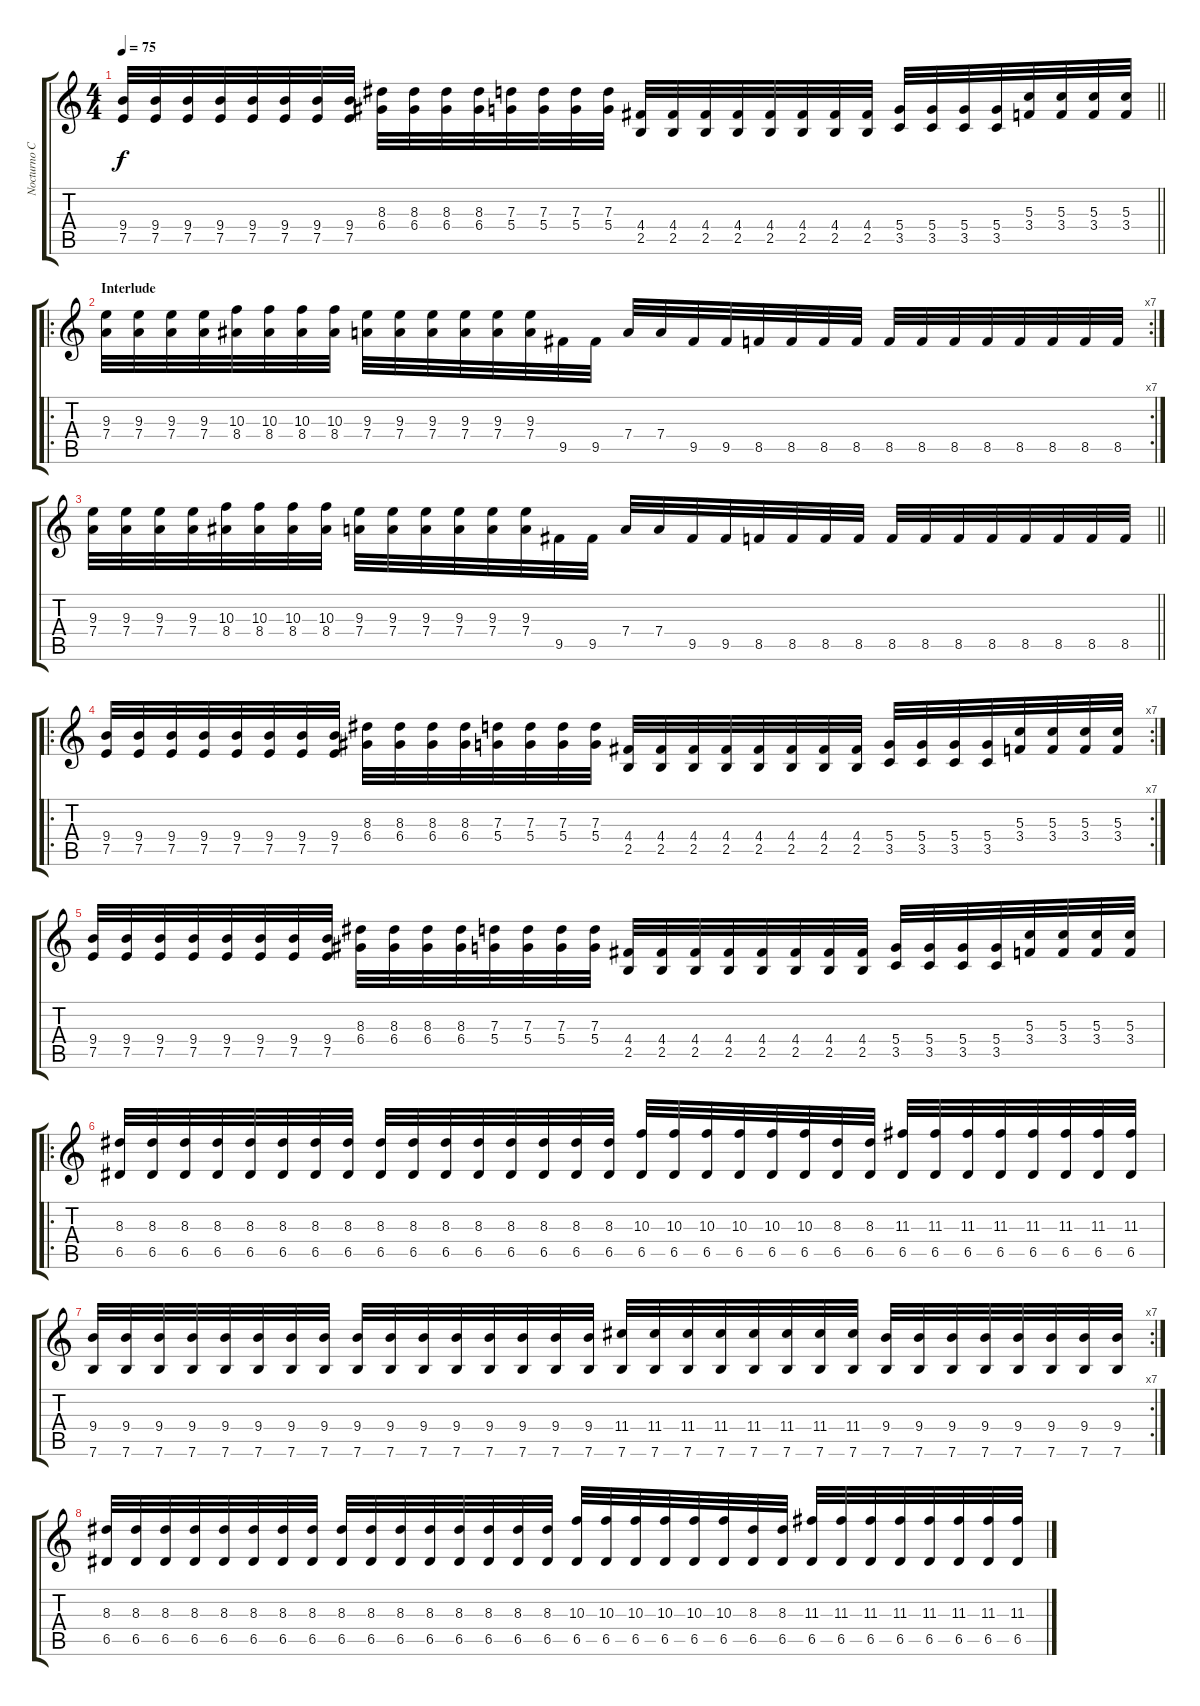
\track ("Nocturno Culto(Guitar)" "Nocturno C") {instrument distortionguitar}
\staff {score tabs}
\tuning (E4 B3 G3 D3 A2 E2) {hide}
\ts (4 4)
\tempo 75
\clef g2
\barLineRight lightlight
\ks c
(9.4 7.5).32{dy f} (9.4 7.5).32 (9.4 7.5).32 (9.4 7.5).32 (9.4 7.5).32 (9.4 7.5).32 (9.4 7.5).32 (9.4 7.5).32 (8.3 6.4).32 (8.3 6.4).32 (8.3 6.4).32 (8.3 6.4).32 (7.3 5.4).32 (7.3 5.4).32 (7.3 5.4).32 (7.3 5.4).32 (4.4 2.5).32 (4.4 2.5).32 (4.4 2.5).32 (4.4 2.5).32 (4.4 2.5).32 (4.4 2.5).32 (4.4 2.5).32 (4.4 2.5).32 (5.4 3.5).32 (5.4 3.5).32 (5.4 3.5).32 (5.4 3.5).32 (5.3 3.4).32 (5.3 3.4).32 (5.3 3.4).32 (5.3 3.4).32 |
\ro
\rc 7
\section ("" "Interlude")
(9.3 7.4).32 (9.3 7.4).32 (9.3 7.4).32 (9.3 7.4).32 (10.3 8.4).32 (10.3 8.4).32 (10.3 8.4).32 (10.3 8.4).32 (9.3 7.4).32 (9.3 7.4).32 (9.3 7.4).32 (9.3 7.4).32 (9.3 7.4).32 (9.3 7.4).32 9.5.32 9.5.32 7.4.32 7.4.32 9.5.32 9.5.32 8.5.32 8.5.32 8.5.32 8.5.32 8.5.32 8.5.32 8.5.32 8.5.32 8.5.32 8.5.32 8.5.32 8.5.32 |
\barLineRight lightlight
(9.3 7.4).32 (9.3 7.4).32 (9.3 7.4).32 (9.3 7.4).32 (10.3 8.4).32 (10.3 8.4).32 (10.3 8.4).32 (10.3 8.4).32 (9.3 7.4).32 (9.3 7.4).32 (9.3 7.4).32 (9.3 7.4).32 (9.3 7.4).32 (9.3 7.4).32 9.5.32 9.5.32 7.4.32 7.4.32 9.5.32 9.5.32 8.5.32 8.5.32 8.5.32 8.5.32 8.5.32 8.5.32 8.5.32 8.5.32 8.5.32 8.5.32 8.5.32 8.5.32 |
\ro
\rc 7
\section ("" "")
(9.4 7.5).32 (9.4 7.5).32 (9.4 7.5).32 (9.4 7.5).32 (9.4 7.5).32 (9.4 7.5).32 (9.4 7.5).32 (9.4 7.5).32 (8.3 6.4).32 (8.3 6.4).32 (8.3 6.4).32 (8.3 6.4).32 (7.3 5.4).32 (7.3 5.4).32 (7.3 5.4).32 (7.3 5.4).32 (4.4 2.5).32 (4.4 2.5).32 (4.4 2.5).32 (4.4 2.5).32 (4.4 2.5).32 (4.4 2.5).32 (4.4 2.5).32 (4.4 2.5).32 (5.4 3.5).32 (5.4 3.5).32 (5.4 3.5).32 (5.4 3.5).32 (5.3 3.4).32 (5.3 3.4).32 (5.3 3.4).32 (5.3 3.4).32 |
(9.4 7.5).32 (9.4 7.5).32 (9.4 7.5).32 (9.4 7.5).32 (9.4 7.5).32 (9.4 7.5).32 (9.4 7.5).32 (9.4 7.5).32 (8.3 6.4).32 (8.3 6.4).32 (8.3 6.4).32 (8.3 6.4).32 (7.3 5.4).32 (7.3 5.4).32 (7.3 5.4).32 (7.3 5.4).32 (4.4 2.5).32 (4.4 2.5).32 (4.4 2.5).32 (4.4 2.5).32 (4.4 2.5).32 (4.4 2.5).32 (4.4 2.5).32 (4.4 2.5).32 (5.4 3.5).32 (5.4 3.5).32 (5.4 3.5).32 (5.4 3.5).32 (5.3 3.4).32 (5.3 3.4).32 (5.3 3.4).32 (5.3 3.4).32 |
\ro
(8.3 6.5).32 (8.3 6.5).32 (8.3 6.5).32 (8.3 6.5).32 (8.3 6.5).32 (8.3 6.5).32 (8.3 6.5).32 (8.3 6.5).32 (8.3 6.5).32 (8.3 6.5).32 (8.3 6.5).32 (8.3 6.5).32 (8.3 6.5).32 (8.3 6.5).32 (8.3 6.5).32 (8.3 6.5).32 (10.3 6.5).32 (10.3 6.5).32 (10.3 6.5).32 (10.3 6.5).32 (10.3 6.5).32 (10.3 6.5).32 (8.3 6.5).32 (8.3 6.5).32 (11.3 6.5).32 (11.3 6.5).32 (11.3 6.5).32 (11.3 6.5).32 (11.3 6.5).32 (11.3 6.5).32 (11.3 6.5).32 (11.3 6.5).32 |
\rc 7
(9.4 7.6).32 (9.4 7.6).32 (9.4 7.6).32 (9.4 7.6).32 (9.4 7.6).32 (9.4 7.6).32 (9.4 7.6).32 (9.4 7.6).32 (9.4 7.6).32 (9.4 7.6).32 (9.4 7.6).32 (9.4 7.6).32 (9.4 7.6).32 (9.4 7.6).32 (9.4 7.6).32 (9.4 7.6).32 (11.4 7.6).32 (11.4 7.6).32 (11.4 7.6).32 (11.4 7.6).32 (11.4 7.6).32 (11.4 7.6).32 (11.4 7.6).32 (11.4 7.6).32 (9.4 7.6).32 (9.4 7.6).32 (9.4 7.6).32 (9.4 7.6).32 (9.4 7.6).32 (9.4 7.6).32 (9.4 7.6).32 (9.4 7.6).32 |
(8.3 6.5).32 (8.3 6.5).32 (8.3 6.5).32 (8.3 6.5).32 (8.3 6.5).32 (8.3 6.5).32 (8.3 6.5).32 (8.3 6.5).32 (8.3 6.5).32 (8.3 6.5).32 (8.3 6.5).32 (8.3 6.5).32 (8.3 6.5).32 (8.3 6.5).32 (8.3 6.5).32 (8.3 6.5).32 (10.3 6.5).32 (10.3 6.5).32 (10.3 6.5).32 (10.3 6.5).32 (10.3 6.5).32 (10.3 6.5).32 (8.3 6.5).32 (8.3 6.5).32 (11.3 6.5).32 (11.3 6.5).32 (11.3 6.5).32 (11.3 6.5).32 (11.3 6.5).32 (11.3 6.5).32 (11.3 6.5).32 (11.3 6.5).32
